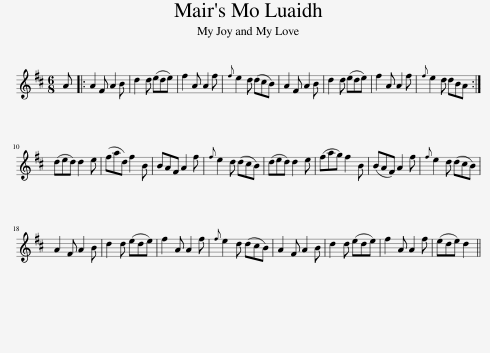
X:1
L:1/8
M:6/8
I:linebreak $
K:D
V:1 treble
V:1
 A |: A2 F A2 B | d2 d (ede) | f2 A A2 f |{f} e2 d (dcB) | %5
 A2 F A2 B | d2 d (ede) | f2 A A2 f |{f} e2 d dBA :|$ (ded) d2 e | %10
 (fad) f2 B | BAF A2 f |{f} e2 d (dcB) | (ded) d2 e | (fag) f2 B | %15
 (BAF) A2 f |{f} e2 d (dcB) |$ A2 F A2 B | d2 d (ede) | f2 A A2 f | %20
{f} e2 d (dcB) | A2 F A2 B | d2 d (ede) | f2 A A2 f | (ede) d2 || %25
